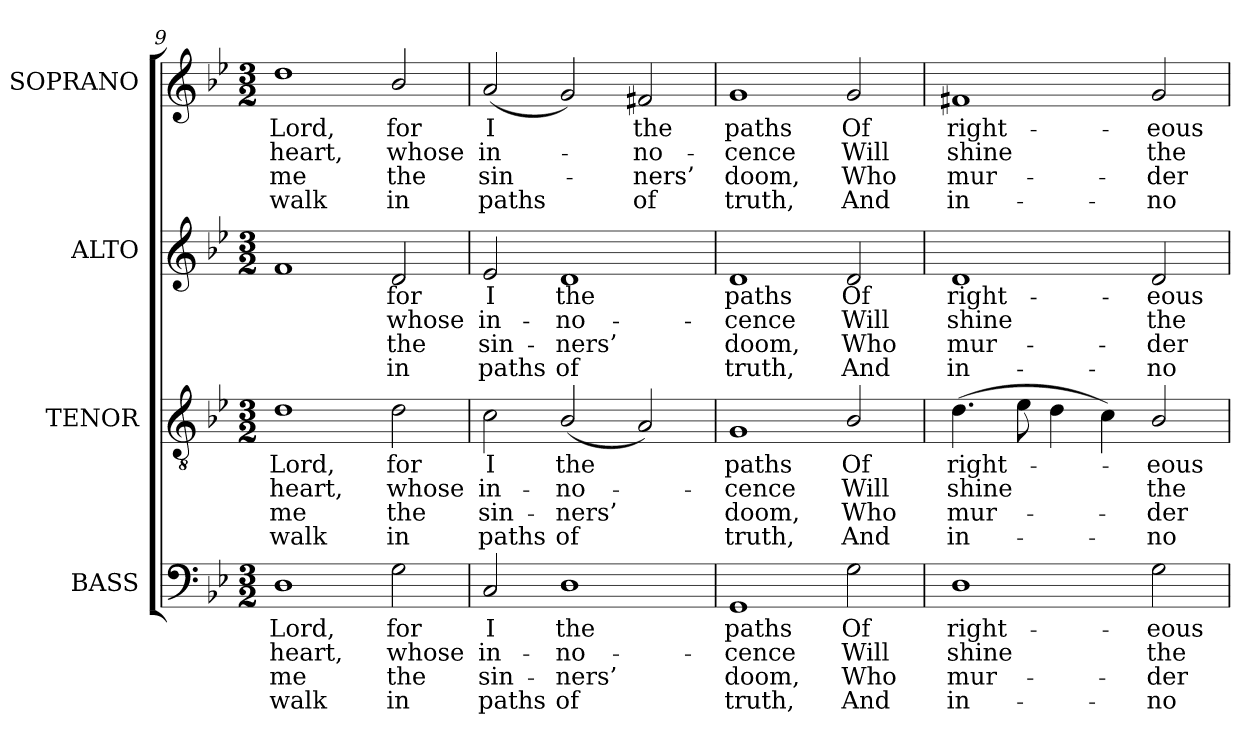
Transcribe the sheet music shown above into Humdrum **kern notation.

**kern	**text	**text	**text	**text	**kern	**text	**text	**text	**text	**kern	**text	**text	**text	**text	**kern	**text	**text	**text	**text
*part4	*part4	*part4	*part4	*part4	*part3	*part3	*part3	*part3	*part3	*part2	*part2	*part2	*part2	*part2	*part1	*part1	*part1	*part1	*part1
*staff4	*staff4	*staff4	*staff4	*staff4	*staff3	*staff3	*staff3	*staff3	*staff3	*staff2	*staff2	*staff2	*staff2	*staff2	*staff1	*staff1	*staff1	*staff1	*staff1
*I"BASS	*	*	*	*	*I"TENOR	*	*	*	*	*I"ALTO	*	*	*	*	*I"SOPRANO	*	*	*	*
*I'B.	*	*	*	*	*I'T.	*	*	*	*	*I'A.	*	*	*	*	*I'S.	*	*	*	*
*clefF4	*	*	*	*	*clefGv2	*	*	*	*	*clefG2	*	*	*	*	*clefG2	*	*	*	*
*	*	*	*	*	*ITrd7c12	*	*	*	*	*	*	*	*	*	*	*	*	*	*
*k[b-e-]	*	*	*	*	*k[b-e-]	*	*	*	*	*k[b-e-]	*	*	*	*	*k[b-e-]	*	*	*	*
*g:	*	*	*	*	*g:	*	*	*	*	*g:	*	*	*	*	*g:	*	*	*	*
*M3/2	*	*	*	*	*M3/2	*	*	*	*	*M3/2	*	*	*	*	*M3/2	*	*	*	*
=9	=9	=9	=9	=9	=9	=9	=9	=9	=9	=9	=9	=9	=9	=9	=9	=9	=9	=9	=9
!	!LO:LY:b:color=#000000	!LO:LY:b:color=#000000	!LO:LY:b:color=#000000	!LO:LY:b:color=#000000	!	!	!	!	!	!	!	!	!	!	!	!	!	!	!
!	!	!	!	!	!	!LO:LY:b:color=#000000	!LO:LY:b:color=#000000	!LO:LY:b:color=#000000	!LO:LY:b:color=#000000	!	!	!	!	!	!	!	!	!	!
!	!	!	!	!	!	!	!	!	!	!	!	!	!	!	!	!LO:LY:b:color=#000000	!LO:LY:b:color=#000000	!LO:LY:b:color=#000000	!LO:LY:b:color=#000000
1Di	Lord,	heart,	me	walk	1Di	Lord,	heart,	me	walk	1fi	.	.	.	.	1ddi	Lord,	heart,	me	walk
!	!LO:LY:b:color=#000000	!LO:LY:b:color=#000000	!LO:LY:b:color=#000000	!LO:LY:b:color=#000000	!	!	!	!	!	!	!	!	!	!	!	!	!	!	!
!	!	!	!	!	!	!LO:LY:b:color=#000000	!LO:LY:b:color=#000000	!LO:LY:b:color=#000000	!LO:LY:b:color=#000000	!	!	!	!	!	!	!	!	!	!
!	!	!	!	!	!	!	!	!	!	!	!LO:LY:b:color=#000000	!LO:LY:b:color=#000000	!LO:LY:b:color=#000000	!LO:LY:b:color=#000000	!	!	!	!	!
!	!	!	!	!	!	!	!	!	!	!	!	!	!	!	!	!LO:LY:b:color=#000000	!LO:LY:b:color=#000000	!LO:LY:b:color=#000000	!LO:LY:b:color=#000000
2Gi\	for	whose	the	in	2Di\	for	whose	the	in	2di/	for	whose	the	in	2b-i/	for	whose	the	in
=10	=10	=10	=10	=10	=10	=10	=10	=10	=10	=10	=10	=10	=10	=10	=10	=10	=10	=10	=10
!	!LO:LY:b:color=#000000	!LO:LY:b:color=#000000	!LO:LY:b:color=#000000	!LO:LY:b:color=#000000	!	!	!	!	!	!	!	!	!	!	!	!	!	!	!
!	!	!	!	!	!	!LO:LY:b:color=#000000	!LO:LY:b:color=#000000	!LO:LY:b:color=#000000	!LO:LY:b:color=#000000	!	!	!	!	!	!	!	!	!	!
!	!	!	!	!	!	!	!	!	!	!	!LO:LY:b:color=#000000	!LO:LY:b:color=#000000	!LO:LY:b:color=#000000	!LO:LY:b:color=#000000	!	!	!	!	!
!	!	!	!	!	!	!	!	!	!	!	!	!	!	!	!	!LO:LY:b:color=#000000	!LO:LY:b:color=#000000	!LO:LY:b:color=#000000	!LO:LY:b:color=#000000
2Ci/	I	in-	sin-	-paths	2Ci\	I	in-	sin-	-paths	2e-i/	I	in-	sin-	-paths	(2ai/	I	in-	sin-	-paths
!	!LO:LY:b:color=#000000	!LO:LY:b:color=#000000	!LO:LY:b:color=#000000	!LO:LY:b:color=#000000	!	!	!	!	!	!	!	!	!	!	!	!	!	!	!
!	!	!	!	!	!	!LO:LY:b:color=#000000	!LO:LY:b:color=#000000	!LO:LY:b:color=#000000	!LO:LY:b:color=#000000	!	!	!	!	!	!	!	!	!	!
!	!	!	!	!	!	!	!	!	!	!	!LO:LY:b:color=#000000	!LO:LY:b:color=#000000	!LO:LY:b:color=#000000	!LO:LY:b:color=#000000	!	!	!	!	!
1Di	the	-no-	ners’	of	(2BB-i/	the	-no-	ners’	of	1di	the	-no-	ners’	of	2gi/)	.	.	.	.
!	!	!	!	!	!	!	!	!	!	!	!	!	!	!	!	!LO:LY:b:color=#000000	!LO:LY:b:color=#000000	!LO:LY:b:color=#000000	!LO:LY:b:color=#000000
.	.	.	.	.	2AAi/)	.	.	.	.	.	.	.	.	.	2f#Xi/	the	-no-	ners’	of
=11	=11	=11	=11	=11	=11	=11	=11	=11	=11	=11	=11	=11	=11	=11	=11	=11	=11	=11	=11
!	!LO:LY:b:color=#000000	!LO:LY:b:color=#000000	!LO:LY:b:color=#000000	!LO:LY:b:color=#000000	!	!	!	!	!	!	!	!	!	!	!	!	!	!	!
!	!	!	!	!	!	!LO:LY:b:color=#000000	!LO:LY:b:color=#000000	!LO:LY:b:color=#000000	!LO:LY:b:color=#000000	!	!	!	!	!	!	!	!	!	!
!	!	!	!	!	!	!	!	!	!	!	!LO:LY:b:color=#000000	!LO:LY:b:color=#000000	!LO:LY:b:color=#000000	!LO:LY:b:color=#000000	!	!	!	!	!
!	!	!	!	!	!	!	!	!	!	!	!	!	!	!	!	!LO:LY:b:color=#000000	!LO:LY:b:color=#000000	!LO:LY:b:color=#000000	!LO:LY:b:color=#000000
1GGi	paths	-cence	doom,	truth,	1GGi	paths	-cence	doom,	truth,	1di	paths	-cence	doom,	truth,	1gi	paths	-cence	doom,	truth,
!	!LO:LY:b:color=#000000	!LO:LY:b:color=#000000	!LO:LY:b:color=#000000	!LO:LY:b:color=#000000	!	!	!	!	!	!	!	!	!	!	!	!	!	!	!
!	!	!	!	!	!	!LO:LY:b:color=#000000	!LO:LY:b:color=#000000	!LO:LY:b:color=#000000	!LO:LY:b:color=#000000	!	!	!	!	!	!	!	!	!	!
!	!	!	!	!	!	!	!	!	!	!	!LO:LY:b:color=#000000	!LO:LY:b:color=#000000	!LO:LY:b:color=#000000	!LO:LY:b:color=#000000	!	!	!	!	!
!	!	!	!	!	!	!	!	!	!	!	!	!	!	!	!	!LO:LY:b:color=#000000	!LO:LY:b:color=#000000	!LO:LY:b:color=#000000	!LO:LY:b:color=#000000
2Gi\	Of	Will	Who	And	2BB-i/	Of	Will	Who	And	2di/	Of	Will	Who	And	2gi/	Of	Will	Who	And
!!LO:PB:g=z
=12	=12	=12	=12	=12	=12	=12	=12	=12	=12	=12	=12	=12	=12	=12	=12	=12	=12	=12	=12
!	!LO:LY:b:color=#000000	!LO:LY:b:color=#000000	!LO:LY:b:color=#000000	!LO:LY:b:color=#000000	!	!	!	!	!	!	!	!	!	!	!	!	!	!	!
!	!	!	!	!	!	!LO:LY:b:color=#000000	!LO:LY:b:color=#000000	!LO:LY:b:color=#000000	!LO:LY:b:color=#000000	!	!	!	!	!	!	!	!	!	!
!	!	!	!	!	!	!	!	!	!	!	!LO:LY:b:color=#000000	!LO:LY:b:color=#000000	!LO:LY:b:color=#000000	!LO:LY:b:color=#000000	!	!	!	!	!
!	!	!	!	!	!	!	!	!	!	!	!	!	!	!	!	!LO:LY:b:color=#000000	!LO:LY:b:color=#000000	!LO:LY:b:color=#000000	!LO:LY:b:color=#000000
1Di	right-	shine	mur-	-in-	(4.Di\	right-	shine	mur-	-in-	1di	right-	shine	mur-	-in-	1f#Xi	right-	shine	mur-	-in-
.	.	.	.	.	8E-i\	.	.	.	.	.	.	.	.	.	.	.	.	.	.
.	.	.	.	.	4Di\	.	.	.	.	.	.	.	.	.	.	.	.	.	.
.	.	.	.	.	4Ci\)	.	.	.	.	.	.	.	.	.	.	.	.	.	.
!	!LO:LY:b:color=#000000	!LO:LY:b:color=#000000	!LO:LY:b:color=#000000	!LO:LY:b:color=#000000	!	!	!	!	!	!	!	!	!	!	!	!	!	!	!
!	!	!	!	!	!	!LO:LY:b:color=#000000	!LO:LY:b:color=#000000	!LO:LY:b:color=#000000	!LO:LY:b:color=#000000	!	!	!	!	!	!	!	!	!	!
!	!	!	!	!	!	!	!	!	!	!	!LO:LY:b:color=#000000	!LO:LY:b:color=#000000	!LO:LY:b:color=#000000	!LO:LY:b:color=#000000	!	!	!	!	!
!	!	!	!	!	!	!	!	!	!	!	!	!	!	!	!	!LO:LY:b:color=#000000	!LO:LY:b:color=#000000	!LO:LY:b:color=#000000	!LO:LY:b:color=#000000
2Gi\	-eous-	the	-der	no-	2BB-i/	-eous-	the	-der	no-	2di/	-eous-	the	-der	no-	2gi/	-eous-	the	-der	no-
=	=	=	=	=	=	=	=	=	=	=	=	=	=	=	=	=	=	=	=
*-	*-	*-	*-	*-	*-	*-	*-	*-	*-	*-	*-	*-	*-	*-	*-	*-	*-	*-	*-
